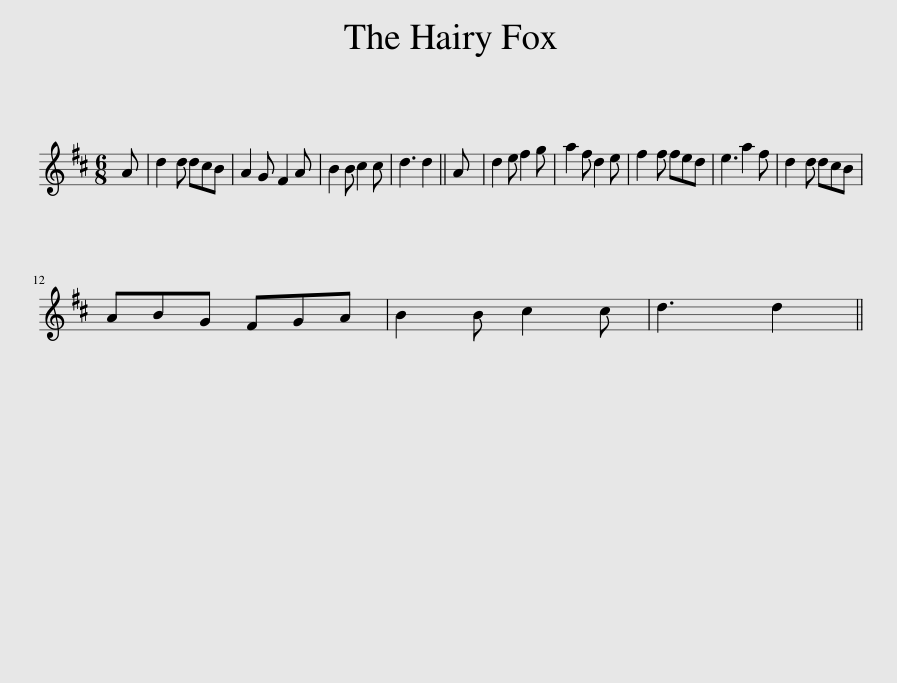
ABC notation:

X:1
L:1/8
M:6/8
I:linebreak $
K:D
V:1 treble
V:1
 A | d2 d dcB | A2 G F2 A | B2 B c2 c | d3 d2 || %5
 A | d2 e f2 g | a2 f d2 e | f2 f fed | e3 a2 f | %10
 d2 d dcB |$ ABG FGA | B2 B c2 c | d3 d2 || %14
